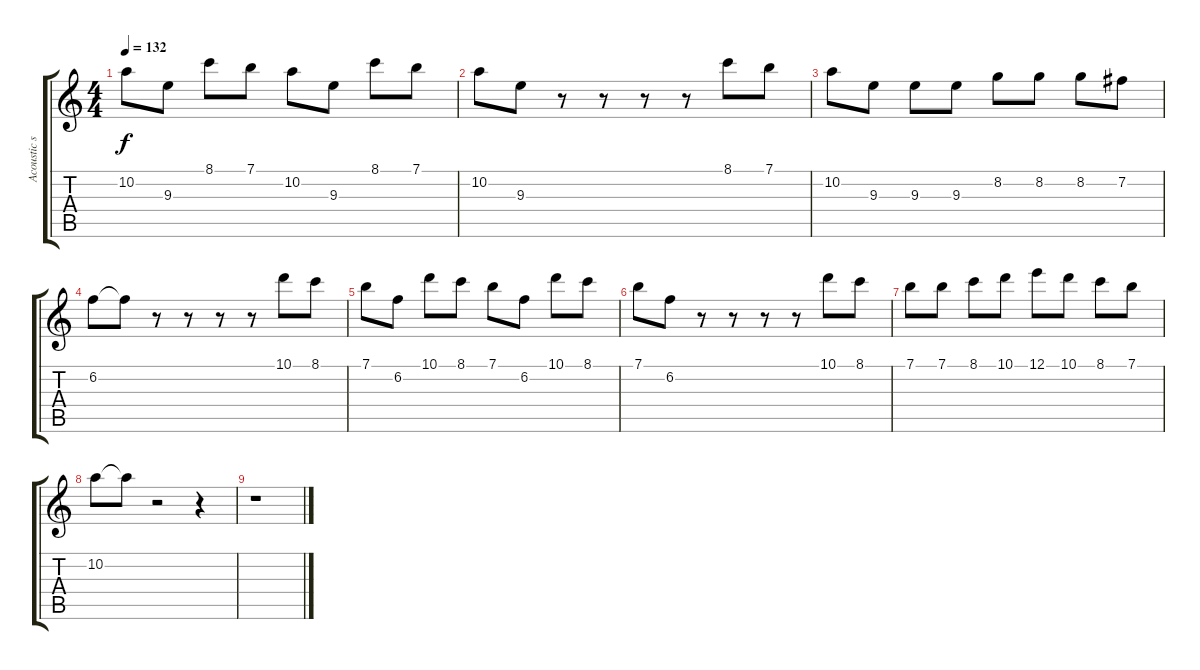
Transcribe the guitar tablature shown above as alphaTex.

\track ("Acoustic solo" "Acoustic s") {instrument acousticguitarnylon}
\staff {score tabs}
\tuning (E4 B3 G3 D3 A2 E2) {hide}
\ts (4 4)
\tempo 132
\clef g2
\ks c
10.2.8{dy f} 9.3.8 8.1.8 7.1.8 10.2.8 9.3.8 8.1.8 7.1.8 |
10.2.8 9.3.8 r.8 r.8 r.8 r.8 8.1.8 7.1.8 |
10.2.8 9.3.8 9.3.8 9.3.8 8.2.8 8.2.8 8.2.8 7.2.8 |
6.2.8 6.2{t}.8 r.8 r.8 r.8 r.8 10.1.8 8.1.8 |
7.1.8 6.2.8 10.1.8 8.1.8 7.1.8 6.2.8 10.1.8 8.1.8 |
7.1.8 6.2.8 r.8 r.8 r.8 r.8 10.1.8 8.1.8 |
7.1.8 7.1.8 8.1.8 10.1.8 12.1.8 10.1.8 8.1.8 7.1.8 |
10.2.8 10.2{t}.8 r.2 r.4 |
r.1
